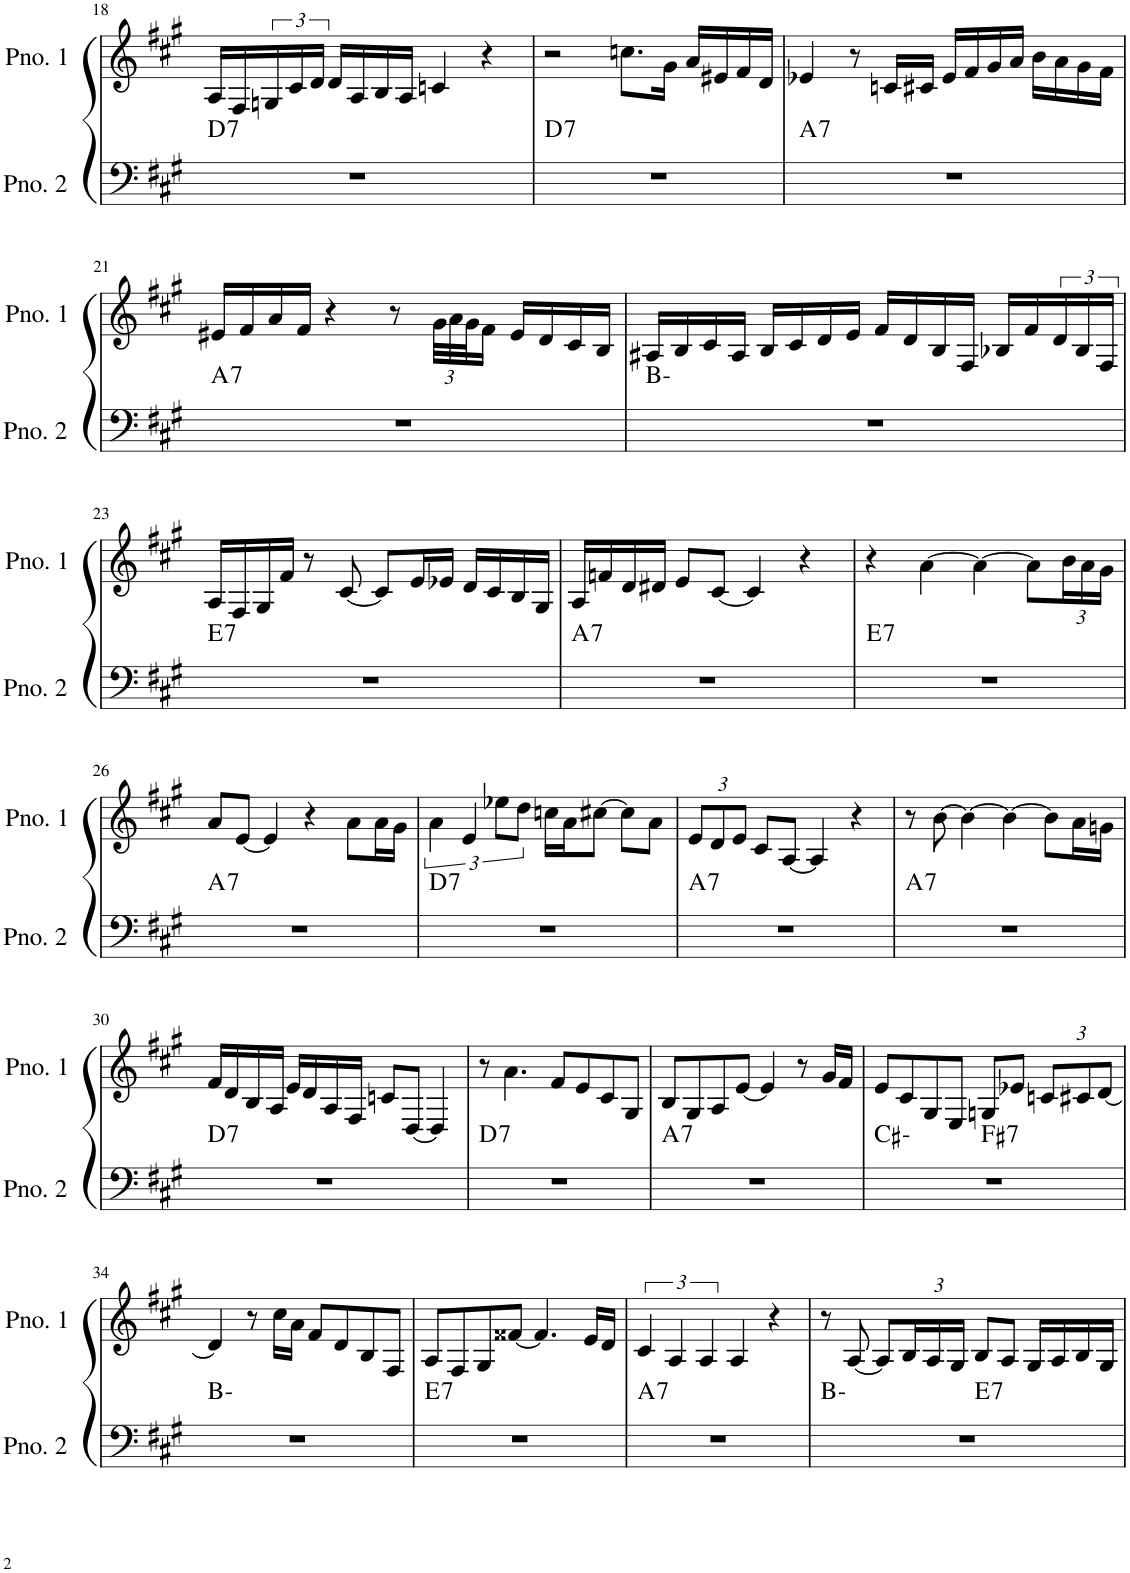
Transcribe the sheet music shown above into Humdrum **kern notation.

**kern	**harte	**kern
*part2	*part2	*part1
*staff2	*	*staff1
*I"ピアノ 2	*	*I"ピアノ 1
!!LO:PB:g=z
*clefF4	*	*clefG2
*k[f#c#g#]	*	*k[f#c#g#]
*M4/4	*	*M4/4
=18	=18	=18
!	!LO:H:kt=7	!
1r	D:7	16A/LL
.	.	16F#/
.	.	24Gn/
.	.	24c#/
.	.	24d/JJ
.	.	16d/LL
.	.	16A/
.	.	16B/
.	.	16A/JJ
.	.	4cn/
.	.	4r
=19	=19	=19
!	!LO:H:kt=7	!
1r	D:7	2r
.	.	8.ccn\L
.	.	16g#\Jk
.	.	16a/LL
.	.	16e#X/
.	.	16f#/
.	.	16d/JJ
=20	=20	=20
!	!LO:H:kt=7	!
1r	A:7	4e-X/
.	.	8r
.	.	16cn/LL
.	.	16c#X/JJ
.	.	16e-/LL
.	.	16f#/
.	.	16g#/
.	.	16a/JJ
.	.	16b\LL
.	.	16a\
.	.	16g#\
.	.	16f#\JJ
!!LO:LB:g=z
=21	=21	=21
!	!LO:H:kt=7	!
1r	A:7	16e#X/LL
.	.	16f#/
.	.	16a/
.	.	16f#/JJ
.	.	4r
.	.	8r
*	*	*Xbrackettup
.	.	48g#\LLL
.	.	48a\
.	.	48g#\J
.	.	16f#\JJ
.	.	16e#/LL
.	.	16d/
.	.	16c#/
.	.	16B/JJ
=22	=22	=22
1r	B:min	16A#X/LL
.	.	16B/
.	.	16c#/
.	.	16A#/JJ
.	.	16B/LL
.	.	16c#/
.	.	16d/
.	.	16e/JJ
.	.	16f#/LL
.	.	16d/
.	.	16B/
.	.	16F#/JJ
.	.	16B-X/LL
.	.	16f#/
*	*	*brackettup
.	.	24d/
.	.	24B-/
.	.	24F#/JJ
!!LO:LB:g=z
=23	=23	=23
!	!LO:H:kt=7	!
1r	E:7	16A/LL
.	.	16F#/
.	.	16G#/
.	.	16f#/JJ
.	.	8r
.	.	[8c#/
.	.	8c#/L]
.	.	16e/L
.	.	16e-X/JJ
.	.	16d/LL
.	.	16c#/
.	.	16B/
.	.	16G#/JJ
=24	=24	=24
!	!LO:H:kt=7	!
1r	A:7	16A/LL
.	.	16fn/
.	.	16d/
.	.	16d#X/JJ
.	.	8e/L
.	.	[8c#/J
.	.	4c#/]
.	.	4r
=25	=25	=25
!	!LO:H:kt=7	!
1r	E:7	4r
.	.	[4a\
.	.	4a\_
.	.	8a\L]
*	*	*Xbrackettup
.	.	24b\L
.	.	24a\
.	.	24g#\JJ
!!LO:LB:g=z
=26	=26	=26
!	!LO:H:kt=7	!
1r	A:7	8a/L
.	.	[8e/J
.	.	4e/]
.	.	4r
.	.	8a\L
.	.	16a\L
.	.	16g#\JJ
=27	=27	=27
*	*	*brackettup
!	!LO:H:kt=7	!
1r	D:7	6a\
.	.	6e/
.	.	12ee-X\L
.	.	12dd\J
.	.	16ccn\LL
.	.	16a\J
.	.	[8cc#X\J
.	.	8cc#\L]
.	.	8a\J
=28	=28	=28
*	*	*Xbrackettup
!	!LO:H:kt=7	!
1r	A:7	12e/L
.	.	12d/
.	.	12e/J
.	.	8c#/L
.	.	[8A/J
.	.	4A/]
.	.	4r
=29	=29	=29
!	!LO:H:kt=7	!
1r	A:7	8r
.	.	[8b\
.	.	4b\_
.	.	4b\_
.	.	8b\L]
.	.	16a\L
.	.	16gn\JJ
!!LO:LB:g=z
=30	=30	=30
!	!LO:H:kt=7	!
1r	D:7	16f#/LL
.	.	16d/
.	.	16B/
.	.	16A/JJ
.	.	16e/LL
.	.	16d/
.	.	16A/
.	.	16F#/JJ
.	.	8cn/L
.	.	[8D/J
.	.	4D/]
=31	=31	=31
!	!LO:H:kt=7	!
1r	D:7	8r
.	.	4.a\
.	.	8f#/L
.	.	8e/
.	.	8c#/
.	.	8G#/J
=32	=32	=32
!	!LO:H:kt=7	!
1r	A:7	8B/L
.	.	8G#/
.	.	8A/
.	.	[8e/J
.	.	4e/]
.	.	8r
.	.	16g#/LL
.	.	16f#/JJ
=33	=33	=33
*^	*	*
1r	2ryy	C#:min	8e/L
.	.	.	8c#/
.	.	.	8G#/
.	.	.	8E/J
!	!	!LO:H:kt=7	!
.	2ryy	F#:7	8Gn/L
.	.	.	8e-X/J
.	.	.	12cn/L
.	.	.	12c#X/
.	.	.	[12d/J
*v	*v	*	*
!!LO:LB:g=z
=34	=34	=34
1r	B:min	4d/]
.	.	8r
.	.	16cc#\LL
.	.	16a\JJ
.	.	8f#/L
.	.	8d/
.	.	8B/
.	.	8F#/J
=35	=35	=35
!	!LO:H:kt=7	!
1r	E:7	8A/L
.	.	8F#/
.	.	8G#/
.	.	[8f##X/J
.	.	4.f##/]
.	.	16e/LL
.	.	16d/JJ
=36	=36	=36
*	*	*brackettup
!	!LO:H:kt=7	!
1r	A:7	6c#/
.	.	6A/
.	.	6A/
.	.	4A/
.	.	4r
=37	=37	=37
*^	*	*
1r	2ryy	B:min	8r
.	.	.	[8A/
.	.	.	8A/L]
*	*	*	*Xbrackettup
.	.	.	24B/L
.	.	.	24A/
.	.	.	24G#/JJ
!	!	!LO:H:kt=7	!
.	2ryy	E:7	8B/L
.	.	.	8A/J
.	.	.	16G#/LL
.	.	.	16A/
.	.	.	16B/
.	.	.	16G#/JJ
*v	*v	*	*
=	=	=
*-	*-	*-
